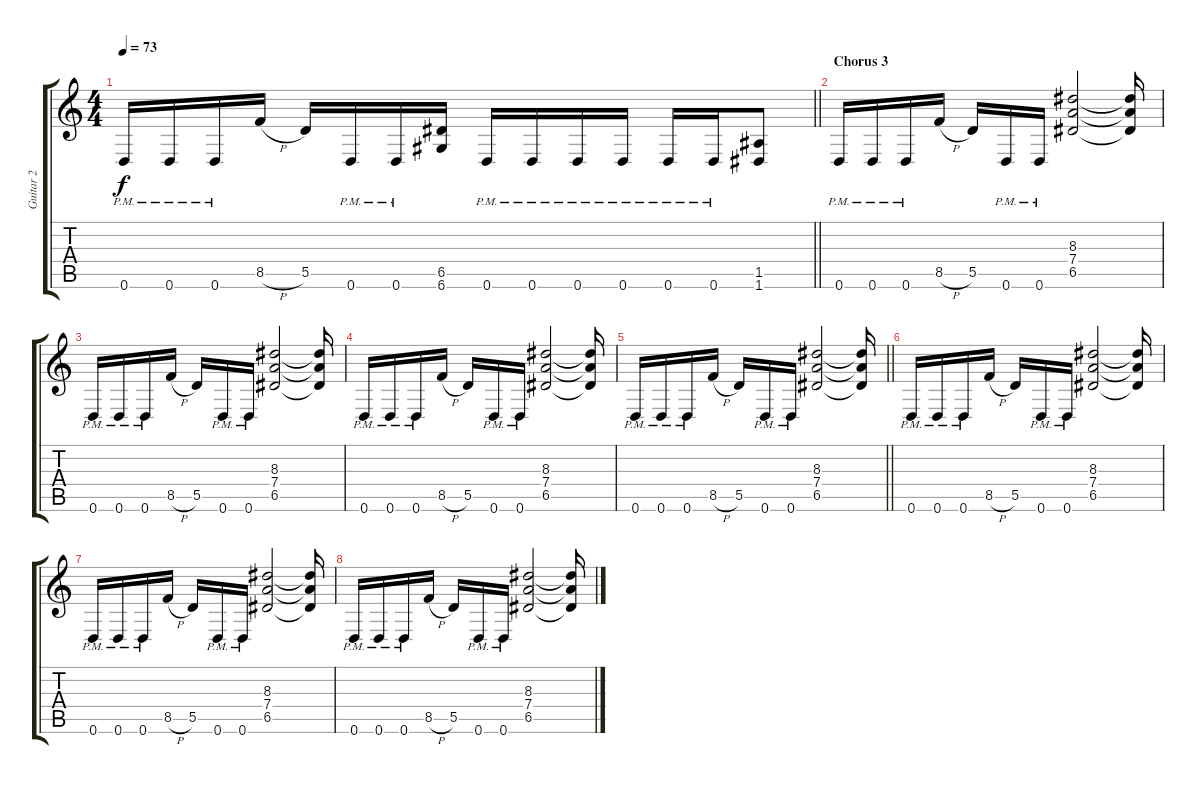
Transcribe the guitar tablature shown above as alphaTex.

\track ("Guitar 2" "Guitar 2") {instrument distortionguitar}
\staff {score tabs}
\tuning (E4 B3 G3 D3 A2 D2) {hide}
\ts (4 4)
\tempo 73
\clef g2
\barLineRight lightlight
\ks c
0.6{pm}.16{dy f} 0.6{pm}.16 0.6{pm}.16 8.5{h}.16 5.5.16 0.6{pm}.16 0.6{pm}.16 (6.5 6.6).16 0.6{pm}.16 0.6{pm}.16 0.6{pm}.16 0.6{pm}.16 0.6{pm}.16 0.6{pm}.16 (1.5 1.6).8 |
\section ("" "Chorus 3")
0.6{pm}.16 0.6{pm}.16 0.6{pm}.16 8.5{h}.16 5.5.16 0.6{pm}.16 0.6{pm}.16 (8.3 7.4 6.5).2 (8.3{t} 7.4{t} 6.5{t}).16 |
0.6{pm}.16 0.6{pm}.16 0.6{pm}.16 8.5{h}.16 5.5.16 0.6{pm}.16 0.6{pm}.16 (8.3 7.4 6.5).2 (8.3{t} 7.4{t} 6.5{t}).16 |
0.6{pm}.16 0.6{pm}.16 0.6{pm}.16 8.5{h}.16 5.5.16 0.6{pm}.16 0.6{pm}.16 (8.3 7.4 6.5).2 (8.3{t} 7.4{t} 6.5{t}).16 |
\barLineRight lightlight
0.6{pm}.16 0.6{pm}.16 0.6{pm}.16 8.5{h}.16 5.5.16 0.6{pm}.16 0.6{pm}.16 (8.3 7.4 6.5).2 (8.3{t} 7.4{t} 6.5{t}).16 |
0.6{pm}.16 0.6{pm}.16 0.6{pm}.16 8.5{h}.16 5.5.16 0.6{pm}.16 0.6{pm}.16 (8.3 7.4 6.5).2 (8.3{t} 7.4{t} 6.5{t}).16 |
0.6{pm}.16 0.6{pm}.16 0.6{pm}.16 8.5{h}.16 5.5.16 0.6{pm}.16 0.6{pm}.16 (8.3 7.4 6.5).2 (8.3{t} 7.4{t} 6.5{t}).16 |
0.6{pm}.16 0.6{pm}.16 0.6{pm}.16 8.5{h}.16 5.5.16 0.6{pm}.16 0.6{pm}.16 (8.3 7.4 6.5).2 (8.3{t} 7.4{t} 6.5{t}).16
